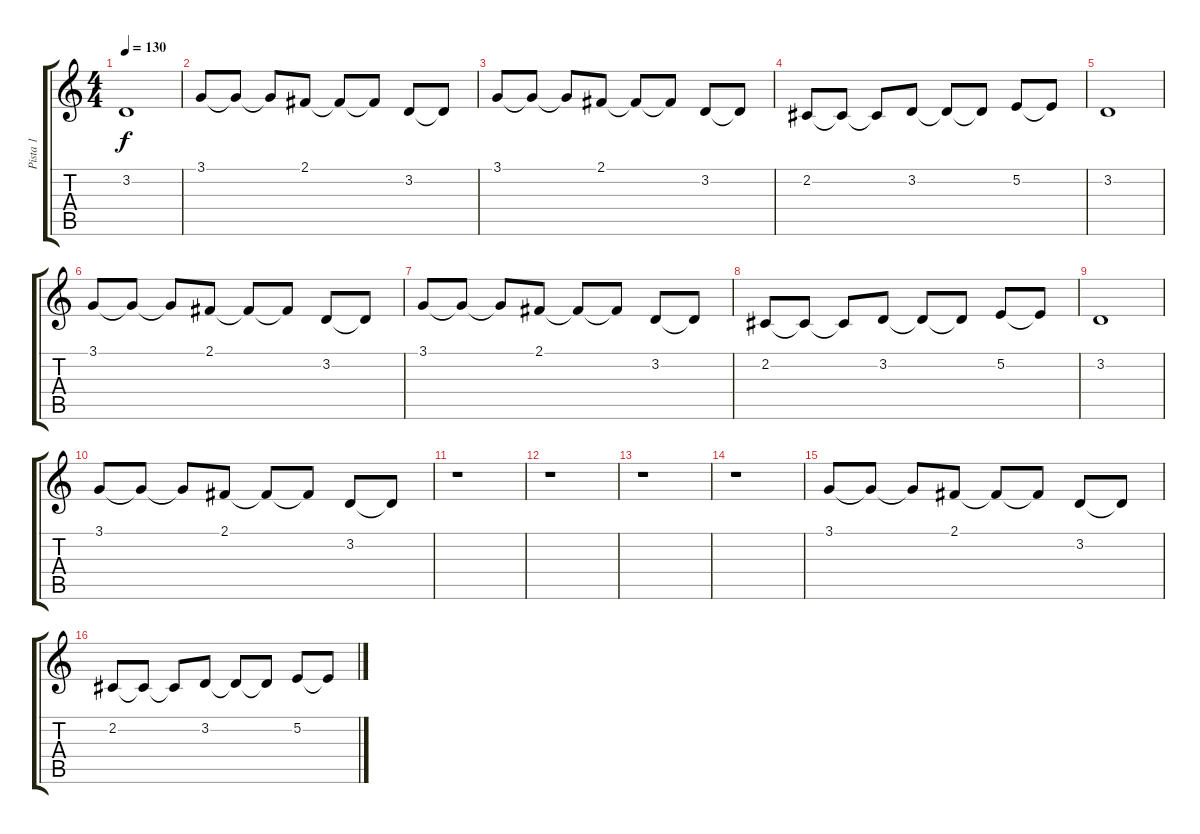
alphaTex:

\track ("Pista 1" "Pista 1") {instrument brightacousticpiano}
\staff {score tabs}
\tuning (E4 B3 G3 D3 A2 E2) {hide}
\ts (4 4)
\tempo 130
\clef g2
\ks c
3.2.1{dy f} |
3.1.8 3.1{t}.8 3.1{t}.8 2.1.8 2.1{t}.8 2.1{t}.8 3.2.8 3.2{t}.8 |
3.1.8 3.1{t}.8 3.1{t}.8 2.1.8 2.1{t}.8 2.1{t}.8 3.2.8 3.2{t}.8 |
2.2.8 2.2{t}.8 2.2{t}.8 3.2.8 3.2{t}.8 3.2{t}.8 5.2.8 5.2{t}.8 |
3.2.1 |
3.1.8 3.1{t}.8 3.1{t}.8 2.1.8 2.1{t}.8 2.1{t}.8 3.2.8 3.2{t}.8 |
3.1.8 3.1{t}.8 3.1{t}.8 2.1.8 2.1{t}.8 2.1{t}.8 3.2.8 3.2{t}.8 |
2.2.8 2.2{t}.8 2.2{t}.8 3.2.8 3.2{t}.8 3.2{t}.8 5.2.8 5.2{t}.8 |
3.2.1 |
3.1.8 3.1{t}.8 3.1{t}.8 2.1.8 2.1{t}.8 2.1{t}.8 3.2.8 3.2{t}.8 |
r.1 |
r.1 |
r.1 |
r.1 |
3.1.8 3.1{t}.8 3.1{t}.8 2.1.8 2.1{t}.8 2.1{t}.8 3.2.8 3.2{t}.8 |
2.2.8 2.2{t}.8 2.2{t}.8 3.2.8 3.2{t}.8 3.2{t}.8 5.2.8 5.2{t}.8
